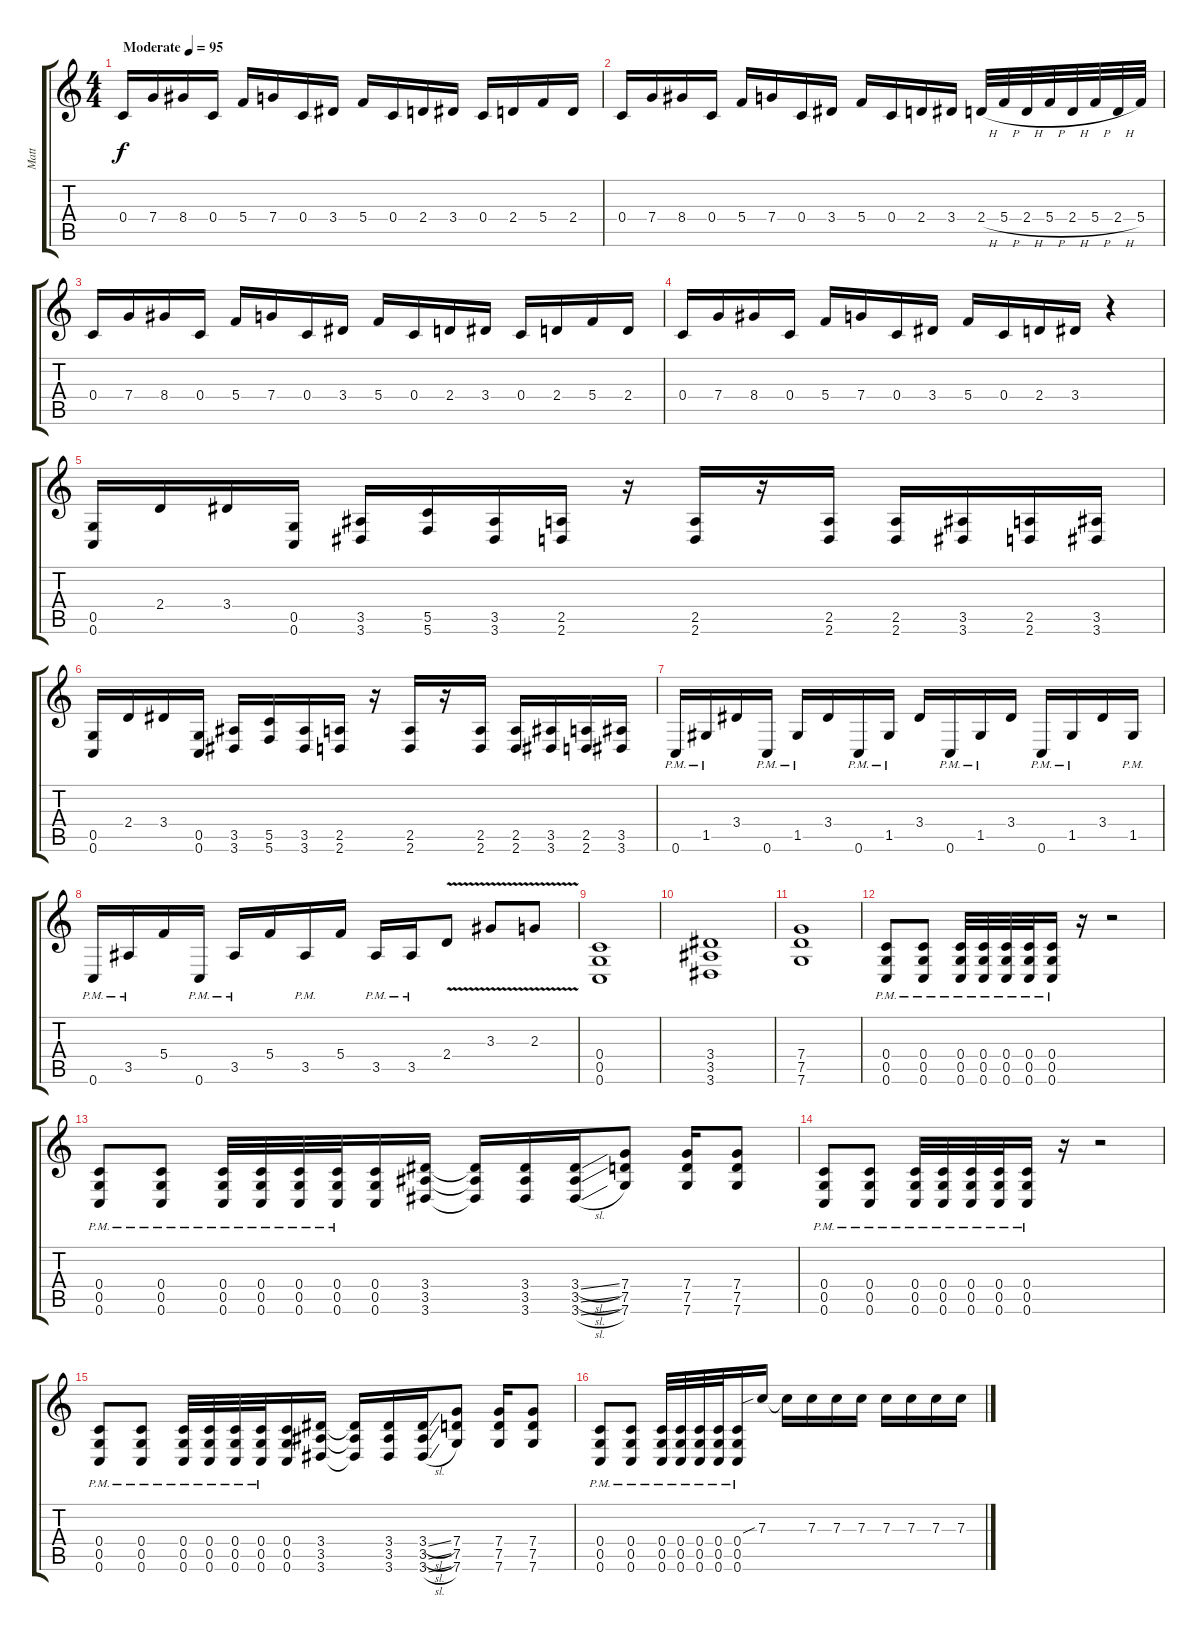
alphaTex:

\track ("Matt" "Matt") {instrument distortionguitar}
\staff {score tabs}
\tuning (D4 A3 F3 C3 G2 C2) {hide}
\ts (4 4)
\tempo (95 "Moderate")
\clef g2
\ks c
0.4.16{dy f instrument distortionguitar} 7.4.16 8.4.16 0.4.16 5.4.16 7.4.16 0.4.16 3.4.16 5.4.16 0.4.16 2.4.16 3.4.16 0.4.16 2.4.16 5.4.16 2.4.16 |
0.4.16 7.4.16 8.4.16 0.4.16 5.4.16 7.4.16 0.4.16 3.4.16 5.4.16 0.4.16 2.4.16 3.4.16 2.4{h}.32 5.4{h}.32 2.4{h}.32 5.4{h}.32 2.4{h}.32 5.4{h}.32 2.4{h}.32 5.4.32 |
0.4.16 7.4.16 8.4.16 0.4.16 5.4.16 7.4.16 0.4.16 3.4.16 5.4.16 0.4.16 2.4.16 3.4.16 0.4.16 2.4.16 5.4.16 2.4.16 |
0.4.16 7.4.16 8.4.16 0.4.16 5.4.16 7.4.16 0.4.16 3.4.16 5.4.16 0.4.16 2.4.16 3.4.16 r.4 |
(0.5 0.6).16 2.4.16 3.4.16 (0.5 0.6).16 (3.5 3.6).16 (5.5 5.6).16 (3.5 3.6).16 (2.5 2.6).16 r.16 (2.5 2.6).16 r.16 (2.5 2.6).16 (2.5 2.6).16 (3.5 3.6).16 (2.5 2.6).16 (3.5 3.6).16 |
(0.5 0.6).16 2.4.16 3.4.16 (0.5 0.6).16 (3.5 3.6).16 (5.5 5.6).16 (3.5 3.6).16 (2.5 2.6).16 r.16 (2.5 2.6).16 r.16 (2.5 2.6).16 (2.5 2.6).16 (3.5 3.6).16 (2.5 2.6).16 (3.5 3.6).16 |
0.6{pm}.16 1.5{pm}.16 3.4.16 0.6{pm}.16 1.5{pm}.16 3.4.16 0.6{pm}.16 1.5{pm}.16 3.4.16 0.6{pm}.16 1.5{pm}.16 3.4.16 0.6{pm}.16 1.5{pm}.16 3.4.16 1.5{pm}.16 |
0.6{pm}.16 3.5{pm}.16 5.4.16 0.6{pm}.16 3.5{pm}.16 5.4.16 3.5{pm}.16 5.4.16 3.5{pm}.16 3.5{pm}.16 2.4{v}.8 3.3{v}.8 2.3{v}.8 |
(0.4 0.5 0.6).1 |
(3.4 3.5 3.6).1 |
(7.4 7.5 7.6).1 |
(0.4{pm} 0.5{pm} 0.6{pm}).8 (0.4{pm} 0.5{pm} 0.6{pm}).8 (0.4{pm} 0.5{pm} 0.6{pm}).32 (0.4{pm} 0.5{pm} 0.6{pm}).32 (0.4{pm} 0.5{pm} 0.6{pm}).32 (0.4{pm} 0.5{pm} 0.6{pm}).32 (0.4{pm} 0.5{pm} 0.6{pm}).16 r.16 r.2 |
(0.4{pm} 0.5{pm} 0.6{pm}).8 (0.4{pm} 0.5{pm} 0.6{pm}).8 (0.4{pm} 0.5{pm} 0.6{pm}).32 (0.4{pm} 0.5{pm} 0.6{pm}).32 (0.4{pm} 0.5{pm} 0.6{pm}).32 (0.4{pm} 0.5{pm} 0.6{pm}).32 (0.4 0.5 0.6).16 (3.4 3.5 3.6).16 (3.4{t} 3.5{t} 3.6{t}).16 (3.4 3.5 3.6).16 (3.4{sl} 3.5{sl} 3.6{sl}).16 (7.4 7.5 7.6).8 (7.4 7.5 7.6).16 (7.4 7.5 7.6).8 |
(0.4{pm} 0.5{pm} 0.6{pm}).8 (0.4{pm} 0.5{pm} 0.6{pm}).8 (0.4{pm} 0.5{pm} 0.6{pm}).32 (0.4{pm} 0.5{pm} 0.6{pm}).32 (0.4{pm} 0.5{pm} 0.6{pm}).32 (0.4{pm} 0.5{pm} 0.6{pm}).32 (0.4{pm} 0.5{pm} 0.6{pm}).16 r.16 r.2 |
(0.4{pm} 0.5{pm} 0.6{pm}).8 (0.4{pm} 0.5{pm} 0.6{pm}).8 (0.4{pm} 0.5{pm} 0.6{pm}).32 (0.4{pm} 0.5{pm} 0.6{pm}).32 (0.4{pm} 0.5{pm} 0.6{pm}).32 (0.4{pm} 0.5{pm} 0.6{pm}).32 (0.4 0.5 0.6).16 (3.4 3.5 3.6).16 (3.4{t} 3.5{t} 3.6{t}).16 (3.4 3.5 3.6).16 (3.4{sl} 3.5{sl} 3.6{sl}).16 (7.4 7.5 7.6).8 (7.4 7.5 7.6).16 (7.4 7.5 7.6).8 |
(0.4{pm} 0.5{pm} 0.6{pm}).8 (0.4{pm} 0.5{pm} 0.6{pm}).8 (0.4{pm} 0.5{pm} 0.6{pm}).32 (0.4{pm} 0.5{pm} 0.6{pm}).32 (0.4{pm} 0.5{pm} 0.6{pm}).32 (0.4{pm} 0.5{pm} 0.6{pm}).32 (0.4{pm} 0.5{pm} 0.6{pm}).16 7.3{sib}.16 7.3{t}.16 7.3.16 7.3.16 7.3.16 7.3.16 7.3.16 7.3.16 7.3.16
